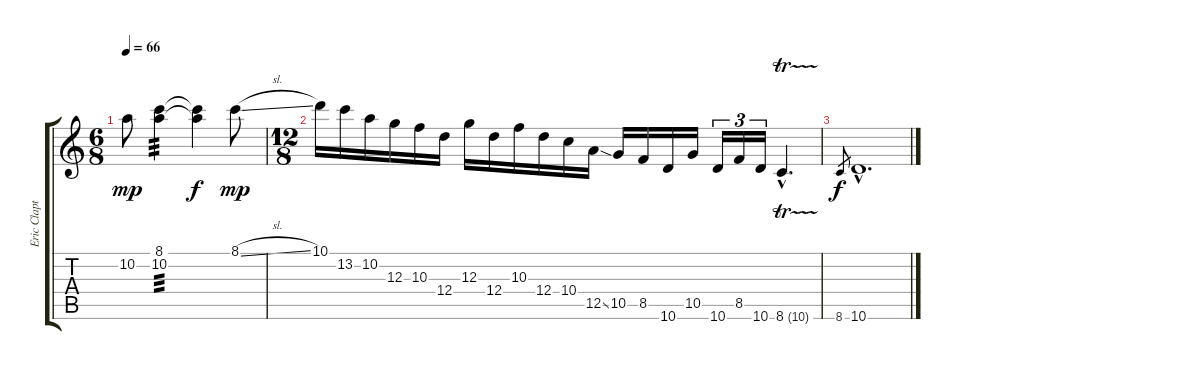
\track ("Eric Clapton [Guitar 1]" "Eric Clapt") {instrument electricguitarclean}
\staff {score tabs}
\tuning (E4 B3 G3 D3 A2 E2) {hide}
\ts (6 8)
\tempo 66
\clef g2
\ks c
10.2.8{dy mp} (8.1 10.2).4{tp 3} (8.1{t} 10.2{t}).4{dy f} 8.1{sl}.8{dy mp} |
\ts (12 8)
10.1.16 13.2.16 10.2.16 12.3.16 10.3.16 12.4.16 12.3.16 12.4.16 10.3.16 12.4.16 10.4.16 12.5{ss}.16 10.5.16 8.5.16 10.6.16 10.5.16 10.6.16{tu (3 2)} 8.5.16{tu (3 2)} 10.6.16{tu (3 2)} 8.6{tr (10 16) hac}.4{d} |
8.6.8{gr dy f} 10.6{hac}.1{d}
